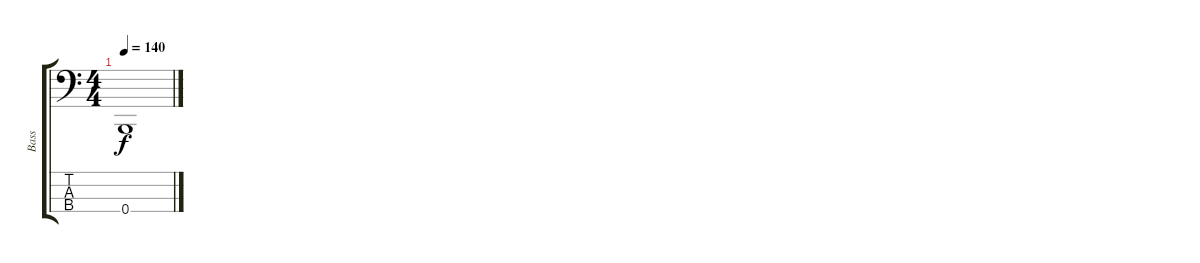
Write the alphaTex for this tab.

\track ("Bass" "Bass") {instrument electricbasspick}
\staff {score tabs}
\tuning (E2 B1 Gb1 B0) {hide}
\ts (4 4)
\tempo 140
\clef f4
\ks c
0.4{t}.1{dy f}
